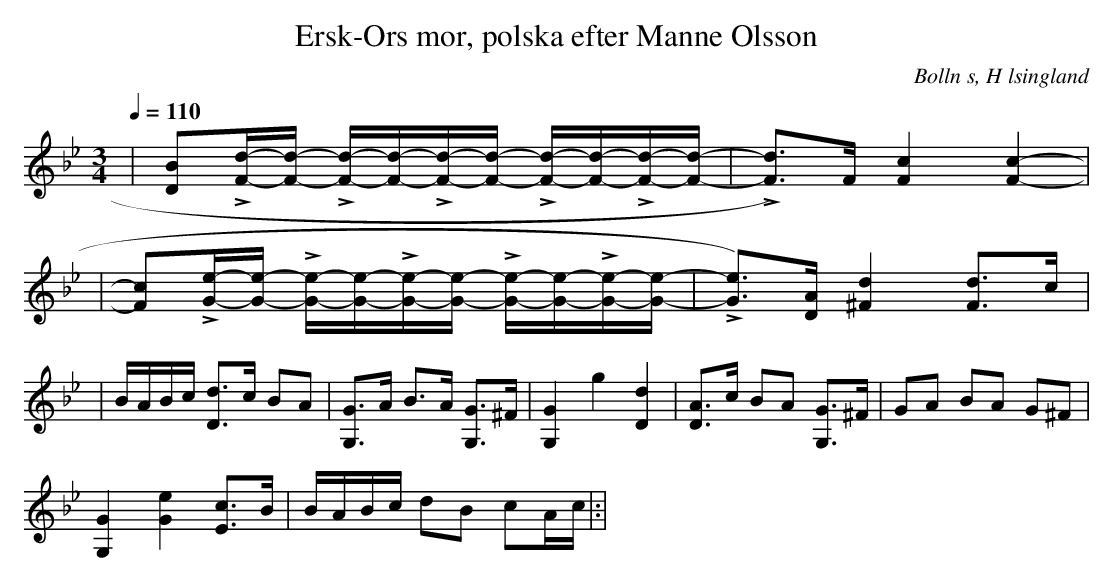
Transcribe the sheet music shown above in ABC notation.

X:1
T: Ersk-Ors mor, polska efter Manne Olsson
O:Bolln s, H lsingland
M:3/4
L:1/8
Q:1/4=110
K:Gm
|[D B]L[F/d/]-[F/d/] - L[F/d/]-[F/d/]-L[F/d/]-[F/d/] - L[F/d/]-[F/d/]-L[F/d/]-[F/d/]-| L[F d])>F [-F2 c2] [F2 c2]-|
|[F c]L[G/e/]-[G/e/] - L[G/e/]-[G/e/]-L[G/e/]-[G/e/] - L[G/e/]-[G/e/]-L[G/e/]-[G/e/]-| L[Ge])>[D A] [^F2 d2] [F d]>c|
|B/A/B/c/ [D d]>c BA|[G, G]>A B>A [G, G]>^F|[G,2 G2] g2 [D2 d2]|[D A]>c BA [G, G]>^F|GA BA G^F|
[G,2 G2] [G2 e2] [E c]>B|B/A/B/c/ dB cA/c/|:|
